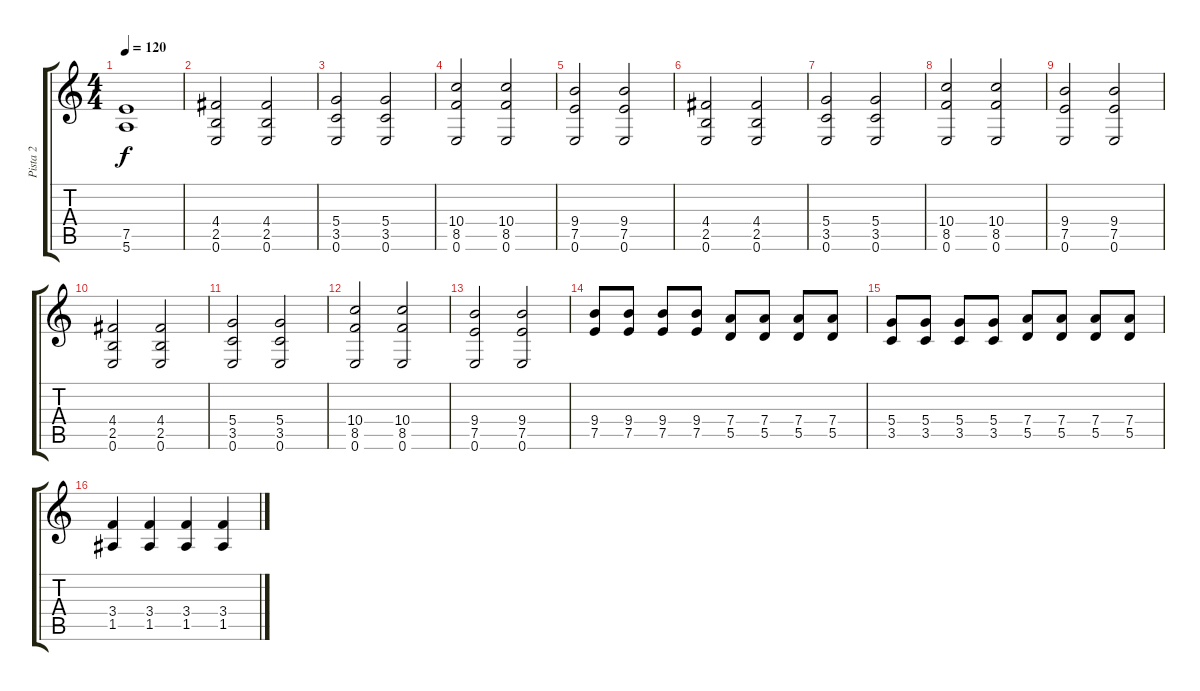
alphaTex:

\track ("Pista 2" "Pista 2") {instrument distortionguitar}
\staff {score tabs}
\tuning (E4 B3 G3 D3 A2 E2) {hide}
\ts (4 4)
\tempo 120
\clef g2
\ks c
(7.5 5.6).1{dy f} |
(4.4 2.5 0.6).2 (4.4 2.5 0.6).2 |
(5.4 3.5 0.6).2 (5.4 3.5 0.6).2 |
(10.4 8.5 0.6).2 (10.4 8.5 0.6).2 |
(9.4 7.5 0.6).2 (9.4 7.5 0.6).2 |
(4.4 2.5 0.6).2 (4.4 2.5 0.6).2 |
(5.4 3.5 0.6).2 (5.4 3.5 0.6).2 |
(10.4 8.5 0.6).2 (10.4 8.5 0.6).2 |
(9.4 7.5 0.6).2 (9.4 7.5 0.6).2 |
(4.4 2.5 0.6).2 (4.4 2.5 0.6).2 |
(5.4 3.5 0.6).2 (5.4 3.5 0.6).2 |
(10.4 8.5 0.6).2 (10.4 8.5 0.6).2 |
(9.4 7.5 0.6).2 (9.4 7.5 0.6).2 |
(9.4 7.5).8 (9.4 7.5).8 (9.4 7.5).8 (9.4 7.5).8 (7.4 5.5).8 (7.4 5.5).8 (7.4 5.5).8 (7.4 5.5).8 |
(5.4 3.5).8 (5.4 3.5).8 (5.4 3.5).8 (5.4 3.5).8 (7.4 5.5).8 (7.4 5.5).8 (7.4 5.5).8 (7.4 5.5).8 |
(3.4 1.5).4 (3.4 1.5).4 (3.4 1.5).4 (3.4 1.5).4
